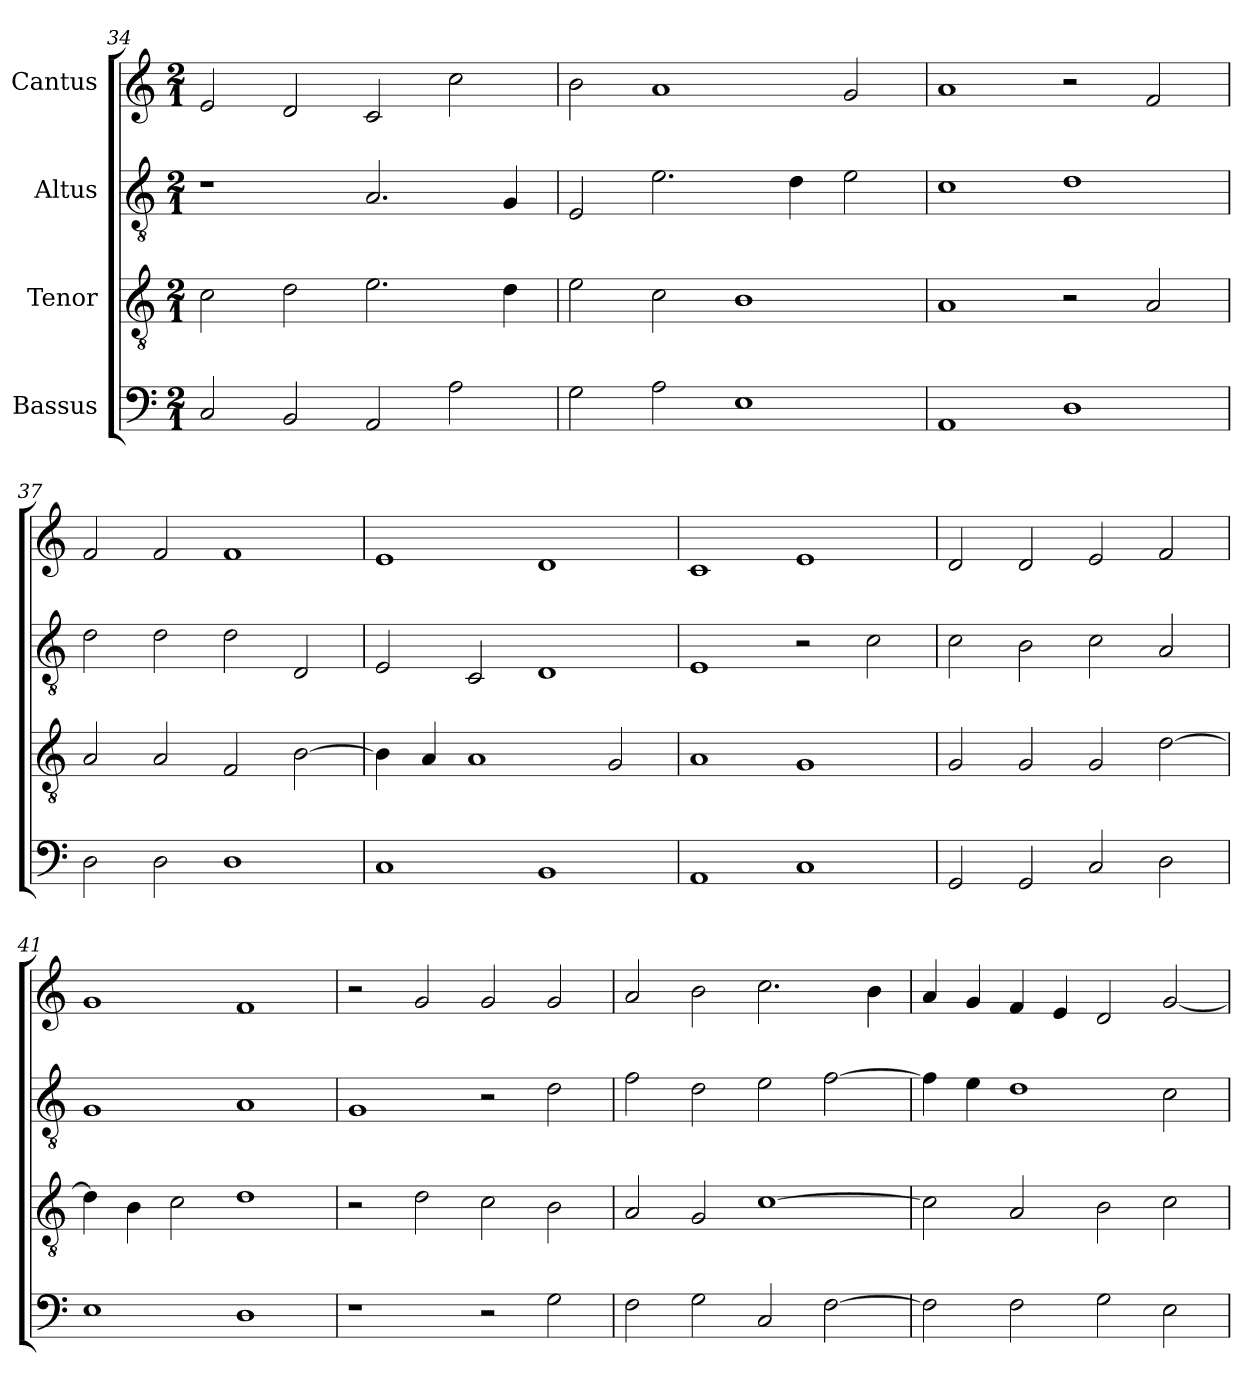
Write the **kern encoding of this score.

**kern	**kern	**kern	**kern
*part4	*part3	*part2	*part1
*staff4	*staff3	*staff2	*staff1
*I"Bassus	*I"Tenor	*I"Altus	*I"Cantus
*clefF4	*clefGv2	*clefGv2	*clefG2
*	*ITrd7c12	*ITrd7c12	*
*k[]	*k[]	*k[]	*k[]
*C:	*C:	*C:	*C:
*M2/1	*M2/1	*M2/1	*M2/1
=34	=34	=34	=34
2Ci/	2Ci\	1r	2ei/
2BBi/	2Di\	.	2di/
2AAi/	2.Ei\	2.AAi/	2ci/
2Ai\	.	.	2cci\
.	4Di\	4GGi/	.
=35	=35	=35	=35
2Gi\	2Ei\	2EEi/	2bi\
2Ai\	2Ci\	2.Ei\	1ai
1Ei	1BBi	.	.
.	.	4Di\	.
.	.	2Ei\	2gi/
=36	=36	=36	=36
1AAi	1AAi	1Ci	1ai
1Di	2r	1Di	2r
.	2AAi/	.	2fi/
!!LO:LB:g=z
=37	=37	=37	=37
2Di\	2AAi/	2Di\	2fi/
2Di\	2AAi/	2Di\	2fi/
1Di	2FFi/	2Di\	1fi
.	[>2BBi\	2DDi/	.
=38	=38	=38	=38
1Ci	4BBi\]	2EEi/	1ei
.	4AAi/	.	.
.	1AAi	2CCi/	.
1BBi	.	1DDi	1di
.	2GGi/	.	.
=39	=39	=39	=39
1AAi	1AAi	1EEi	1ci
1Ci	1GGi	2r	1ei
.	.	2Ci\	.
=40	=40	=40	=40
2GGi/	2GGi/	2Ci\	2di/
2GGi/	2GGi/	2BBi\	2di/
2Ci/	2GGi/	2Ci\	2ei/
2Di\	[>2Di\	2AAi/	2fi/
=41	=41	=41	=41
1Ei	4Di\]	1GGi	1gi
.	4BBi\	.	.
.	2Ci\	.	.
1Di	1Di	1AAi	1fi
=42	=42	=42	=42
1r	2r	1GGi	2r
.	2Di\	.	2gi/
2r	2Ci\	2r	2gi/
2Gi\	2BBi\	2Di\	2gi/
!!LO:LB:g=z
=43	=43	=43	=43
2Fi\	2AAi/	2Fi\	2ai/
2Gi\	2GGi/	2Di\	2bi\
2Ci/	[>1Ci	2Ei\	2.cci\
[>2Fi\	.	[>2Fi\	.
.	.	.	4bi\
=44	=44	=44	=44
2Fi\]	2Ci\]	4Fi\]	4ai/
.	.	4Ei\	4gi/
2Fi\	2AAi/	1Di	4fi/
.	.	.	4ei/
2Gi\	2BBi\	.	2di/
2Ei\	2Ci\	2Ci\	[<2gi/
=	=	=	=
*-	*-	*-	*-
